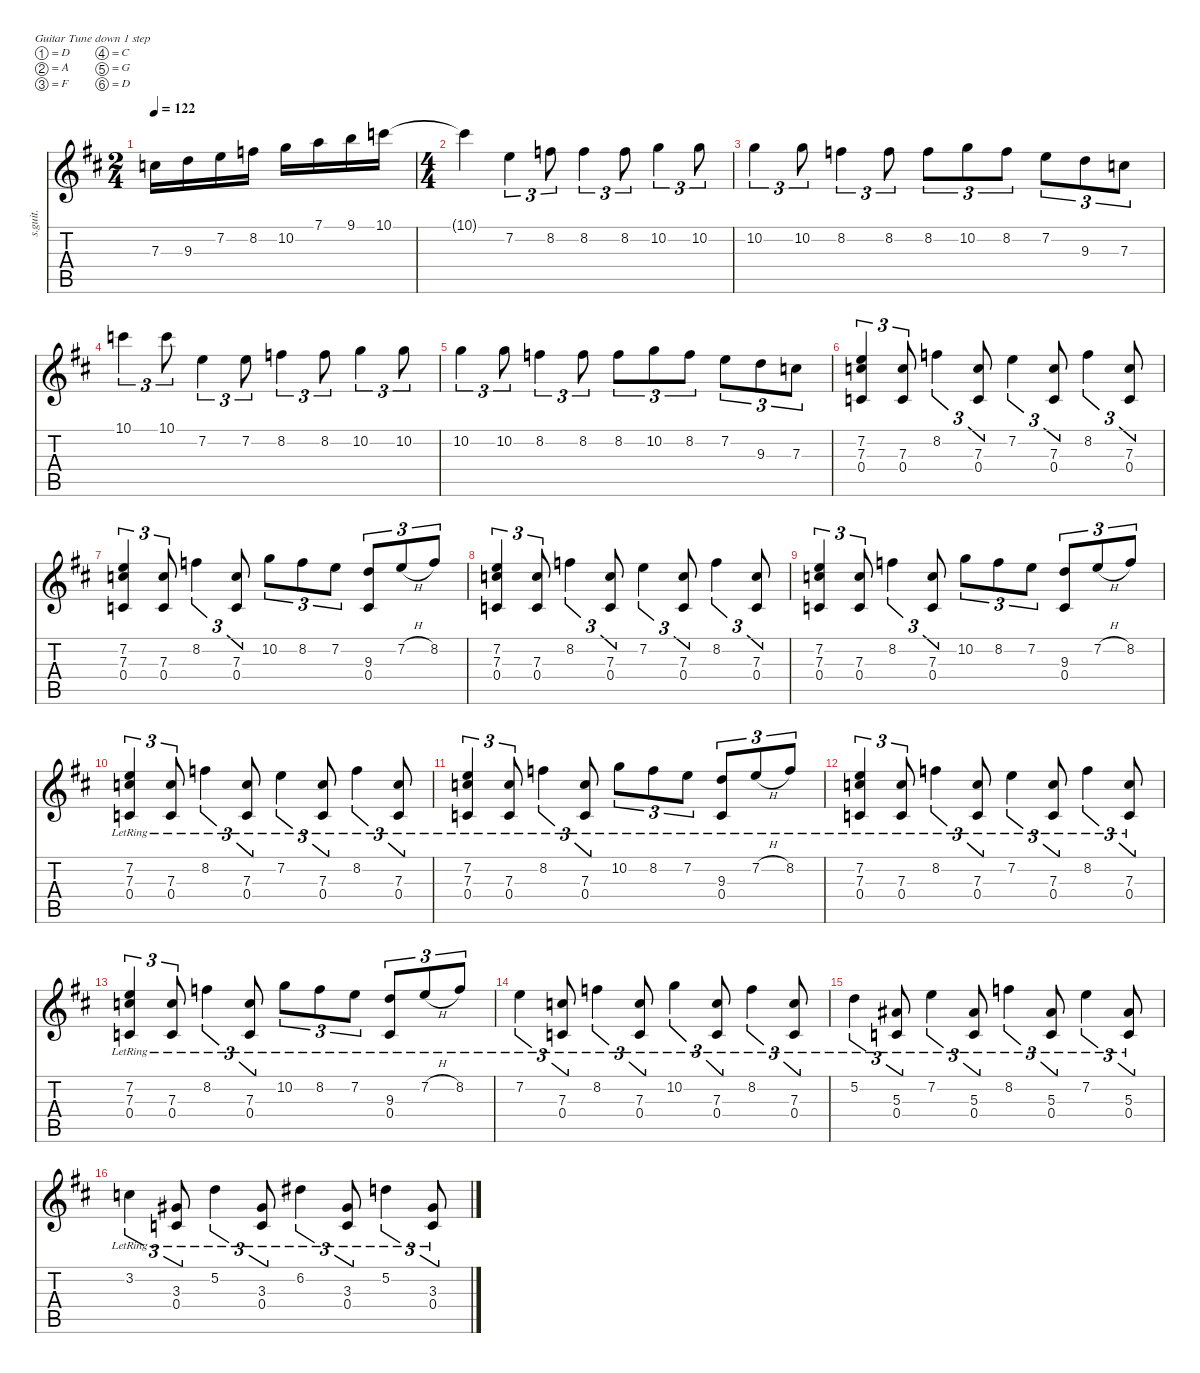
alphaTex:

\defaultSystemsLayout 4
\hideDynamics
\bracketExtendMode nobrackets
\otherSystemsTrackNameOrientation horizontal
\track ("Guitar1" "s.guit.") {instrument acousticguitarsteel}
\staff {score tabs}
\tuning (D4 A3 F3 C3 G2 D2)
\ts (2 4)
\tempo 122
\clef g2
\ks d
7.3{acc forcenatural}.16{dy f beam Down} 9.3{acc forcenatural}.16{beam Down} 7.2{acc forcenatural}.16{beam Down} 8.2{acc forcenatural}.16{beam Down} 10.2{acc forcenatural}.16{beam Down} 7.1{acc forcenatural}.16{beam Down} 9.1{acc forcenatural}.16{beam Down} 10.1{acc forcenatural}.16{beam Down} |
\ts (4 4)
10.1{t acc forcenatural}.4{beam Down} 7.2{acc forcenatural}.4{tu (3 2) beam Down} 8.2{acc forcenatural}.8{tu (3 2) beam Down} 8.2{acc forcenatural}.4{tu (3 2) beam Down} 8.2{acc forcenatural}.8{tu (3 2) beam Down} 10.2{acc forcenatural}.4{tu (3 2) beam Down} 10.2{acc forcenatural}.8{tu (3 2) beam Down} |
10.2{acc forcenatural}.4{tu (3 2) beam Down} 10.2{acc forcenatural}.8{tu (3 2) beam Down} 8.2{acc forcenatural}.4{tu (3 2) beam Down} 8.2{acc forcenatural}.8{tu (3 2) beam Down} 8.2{acc forcenatural}.8{tu (3 2) beam Down} 10.2{acc forcenatural}.8{tu (3 2) beam Down} 8.2{acc forcenatural}.8{tu (3 2) beam Down} 7.2{acc forcenatural}.8{tu (3 2) beam Down} 9.3{acc forcenatural}.8{tu (3 2) beam Down} 7.3{acc forcenatural}.8{tu (3 2) beam Down} |
10.1{acc forcenatural}.4{tu (3 2) beam Down} 10.1{acc forcenatural}.8{tu (3 2) beam Down} 7.2{acc forcenatural}.4{tu (3 2) beam Down} 7.2{acc forcenatural}.8{tu (3 2) beam Down} 8.2{acc forcenatural}.4{tu (3 2) beam Down} 8.2{acc forcenatural}.8{tu (3 2) beam Down} 10.2{acc forcenatural}.4{tu (3 2) beam Down} 10.2{acc forcenatural}.8{tu (3 2) beam Down} |
10.2{acc forcenatural}.4{tu (3 2) beam Down} 10.2{acc forcenatural}.8{tu (3 2) beam Down} 8.2{acc forcenatural}.4{tu (3 2) beam Down} 8.2{acc forcenatural}.8{tu (3 2) beam Down} 8.2{acc forcenatural}.8{tu (3 2) beam Down} 10.2{acc forcenatural}.8{tu (3 2) beam Down} 8.2{acc forcenatural}.8{tu (3 2) beam Down} 7.2{acc forcenatural}.8{tu (3 2) beam Down} 9.3{acc forcenatural}.8{tu (3 2) beam Down} 7.3{acc forcenatural}.8{tu (3 2) beam Down} |
(7.2{acc forcenatural} 7.3{acc forcenatural} 0.4{acc forcenatural}).4{tu (3 2) beam Up} (7.3{acc forcenatural} 0.4{acc forcenatural}).8{tu (3 2) beam Up} 8.2{acc forcenatural}.4{tu (3 2) beam Down} (7.3{acc forcenatural} 0.4{acc forcenatural}).8{tu (3 2) beam Up} 7.2{acc forcenatural}.4{tu (3 2) beam Down} (7.3{acc forcenatural} 0.4{acc forcenatural}).8{tu (3 2) beam Up} 8.2{acc forcenatural}.4{tu (3 2) beam Down} (7.3{acc forcenatural} 0.4{acc forcenatural}).8{tu (3 2) beam Up} |
(7.2{acc forcenatural} 7.3{acc forcenatural} 0.4{acc forcenatural}).4{tu (3 2) beam Up} (7.3{acc forcenatural} 0.4{acc forcenatural}).8{tu (3 2) beam Up} 8.2{acc forcenatural}.4{tu (3 2) beam Down} (7.3{acc forcenatural} 0.4{acc forcenatural}).8{tu (3 2) beam Up} 10.2{acc forcenatural}.8{tu (3 2) beam Down} 8.2{acc forcenatural}.8{tu (3 2) beam Down} 7.2{acc forcenatural}.8{tu (3 2) beam Down} (9.3{acc forcenatural} 0.4{acc forcenatural}).8{tu (3 2) beam Up} 7.2{h acc forcenatural}.8{tu (3 2) beam Up} 8.2{acc forcenatural}.8{tu (3 2) beam Up} |
(7.2{acc forcenatural} 7.3{acc forcenatural} 0.4{acc forcenatural}).4{tu (3 2) beam Up} (7.3{acc forcenatural} 0.4{acc forcenatural}).8{tu (3 2) beam Up} 8.2{acc forcenatural}.4{tu (3 2) beam Down} (7.3{acc forcenatural} 0.4{acc forcenatural}).8{tu (3 2) beam Up} 7.2{acc forcenatural}.4{tu (3 2) beam Down} (7.3{acc forcenatural} 0.4{acc forcenatural}).8{tu (3 2) beam Up} 8.2{acc forcenatural}.4{tu (3 2) beam Down} (7.3{acc forcenatural} 0.4{acc forcenatural}).8{tu (3 2) beam Up} |
(7.2{acc forcenatural} 7.3{acc forcenatural} 0.4{acc forcenatural}).4{tu (3 2) beam Up} (7.3{acc forcenatural} 0.4{acc forcenatural}).8{tu (3 2) beam Up} 8.2{acc forcenatural}.4{tu (3 2) beam Down} (7.3{acc forcenatural} 0.4{acc forcenatural}).8{tu (3 2) beam Up} 10.2{acc forcenatural}.8{tu (3 2) beam Down} 8.2{acc forcenatural}.8{tu (3 2) beam Down} 7.2{acc forcenatural}.8{tu (3 2) beam Down} (9.3{acc forcenatural} 0.4{acc forcenatural}).8{tu (3 2) beam Up} 7.2{h acc forcenatural}.8{tu (3 2) beam Up} 8.2{acc forcenatural}.8{tu (3 2) beam Up} |
(7.2{lr acc forcenatural} 7.3{lr acc forcenatural} 0.4{lr acc forcenatural}).4{tu (3 2) beam Up} (7.3{lr acc forcenatural} 0.4{lr acc forcenatural}).8{tu (3 2) beam Up} 8.2{lr acc forcenatural}.4{tu (3 2) beam Down} (7.3{lr acc forcenatural} 0.4{lr acc forcenatural}).8{tu (3 2) beam Up} 7.2{lr acc forcenatural}.4{tu (3 2) beam Down} (7.3{lr acc forcenatural} 0.4{lr acc forcenatural}).8{tu (3 2) beam Up} 8.2{lr acc forcenatural}.4{tu (3 2) beam Down} (7.3{lr acc forcenatural} 0.4{lr acc forcenatural}).8{tu (3 2) beam Up} |
(7.2{lr acc forcenatural} 7.3{lr acc forcenatural} 0.4{lr acc forcenatural}).4{tu (3 2) beam Up} (7.3{lr acc forcenatural} 0.4{lr acc forcenatural}).8{tu (3 2) beam Up} 8.2{lr acc forcenatural}.4{tu (3 2) beam Down} (7.3{lr acc forcenatural} 0.4{lr acc forcenatural}).8{tu (3 2) beam Up} 10.2{lr acc forcenatural}.8{tu (3 2) beam Down} 8.2{lr acc forcenatural}.8{tu (3 2) beam Down} 7.2{lr acc forcenatural}.8{tu (3 2) beam Down} (9.3{lr acc forcenatural} 0.4{lr acc forcenatural}).8{tu (3 2) beam Up} 7.2{h lr acc forcenatural}.8{tu (3 2) beam Up} 8.2{lr acc forcenatural}.8{tu (3 2) beam Up} |
(7.2{lr acc forcenatural} 7.3{lr acc forcenatural} 0.4{lr acc forcenatural}).4{tu (3 2) beam Up} (7.3{lr acc forcenatural} 0.4{lr acc forcenatural}).8{tu (3 2) beam Up} 8.2{lr acc forcenatural}.4{tu (3 2) beam Down} (7.3{lr acc forcenatural} 0.4{lr acc forcenatural}).8{tu (3 2) beam Up} 7.2{lr acc forcenatural}.4{tu (3 2) beam Down} (7.3{lr acc forcenatural} 0.4{lr acc forcenatural}).8{tu (3 2) beam Up} 8.2{lr acc forcenatural}.4{tu (3 2) beam Down} (7.3{lr acc forcenatural} 0.4{lr acc forcenatural}).8{tu (3 2) beam Up} |
(7.2{lr acc forcenatural} 7.3{lr acc forcenatural} 0.4{lr acc forcenatural}).4{tu (3 2) beam Up} (7.3{lr acc forcenatural} 0.4{lr acc forcenatural}).8{tu (3 2) beam Up} 8.2{lr acc forcenatural}.4{tu (3 2) beam Down} (7.3{lr acc forcenatural} 0.4{lr acc forcenatural}).8{tu (3 2) beam Up} 10.2{lr acc forcenatural}.8{tu (3 2) beam Down} 8.2{lr acc forcenatural}.8{tu (3 2) beam Down} 7.2{lr acc forcenatural}.8{tu (3 2) beam Down} (9.3{lr acc forcenatural} 0.4{lr acc forcenatural}).8{tu (3 2) beam Up} 7.2{h lr acc forcenatural}.8{tu (3 2) beam Up} 8.2{lr acc forcenatural}.8{tu (3 2) beam Up} |
7.2{lr acc forcenatural}.4{tu (3 2) beam Down} (7.3{lr acc forcenatural} 0.4{lr acc forcenatural}).8{tu (3 2) beam Up} 8.2{lr acc forcenatural}.4{tu (3 2) beam Down} (7.3{lr acc forcenatural} 0.4{lr acc forcenatural}).8{tu (3 2) beam Up} 10.2{lr acc forcenatural}.4{tu (3 2) beam Down} (7.3{lr acc forcenatural} 0.4{lr acc forcenatural}).8{tu (3 2) beam Up} 8.2{lr acc forcenatural}.4{tu (3 2) beam Down} (7.3{lr acc forcenatural} 0.4{lr acc forcenatural}).8{tu (3 2) beam Up} |
5.2{lr acc forcenatural}.4{tu (3 2) beam Down} (5.3{lr acc #} 0.4{lr acc forcenatural}).8{tu (3 2) beam Up} 7.2{lr acc forcenatural}.4{tu (3 2) beam Down} (5.3{lr acc #} 0.4{lr acc forcenatural}).8{tu (3 2) beam Up} 8.2{lr acc forcenatural}.4{tu (3 2) beam Down} (5.3{lr acc #} 0.4{lr acc forcenatural}).8{tu (3 2) beam Up} 7.2{lr acc forcenatural}.4{tu (3 2) beam Down} (5.3{lr acc #} 0.4{lr acc forcenatural}).8{tu (3 2) beam Up} |
3.2{lr acc forcenatural}.4{tu (3 2) beam Down} (3.3{lr acc #} 0.4{lr acc forcenatural}).8{tu (3 2) beam Up} 5.2{lr acc forcenatural}.4{tu (3 2) beam Down} (3.3{lr acc #} 0.4{lr acc forcenatural}).8{tu (3 2) beam Up} 6.2{lr acc #}.4{tu (3 2) beam Down} (3.3{lr acc #} 0.4{lr acc forcenatural}).8{tu (3 2) beam Up} 5.2{lr acc forcenatural}.4{tu (3 2) beam Down} (3.3{lr acc #} 0.4{lr acc forcenatural}).8{tu (3 2) beam Up}
